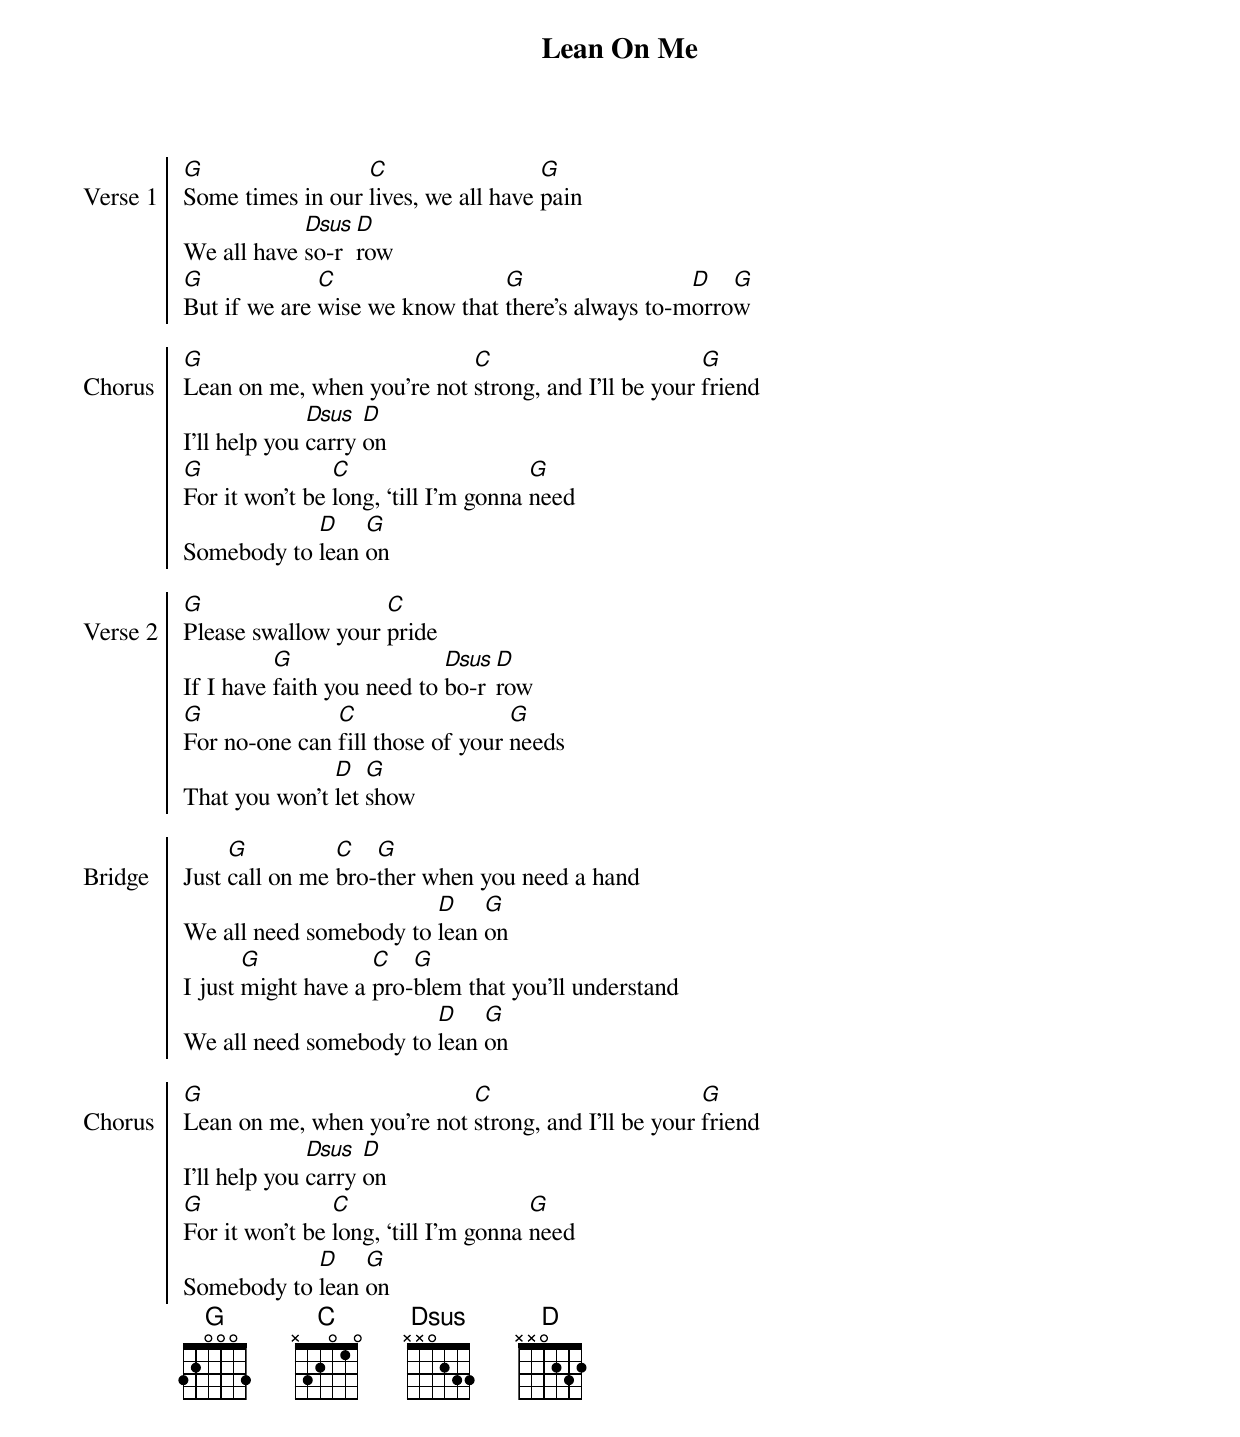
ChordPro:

{title: Lean On Me}
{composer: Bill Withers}
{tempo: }
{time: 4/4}
{transpose: +7}
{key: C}
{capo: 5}

{soc: Verse 1}
[C]Some times in our [F]lives, we all have [C]pain
We all have [Gsus]so-r[G]row
[C]But if we are [F]wise we know that [C]there’s always to-m[G]orro[C]w
{eoc: Verse 1}

{soc: Chorus}
[C]Lean on me, when you’re not [F]strong, and I’ll be your [C]friend
I’ll help you [Gsus]carry [G]on
[C]For it won’t be [F]long, ‘till I’m gonna [C]need
Somebody to [G]lean [C]on
{eoc: Chorus}

{soc: Verse 2}
[C]Please swallow your [F]pride
If I have [C]faith you need to [Gsus]bo-r[G]row
[C]For no-one can [F]fill those of your [C]needs
That you won’t [G]let [C]show
{eoc: Verse 2}

{soc: Bridge}
Just [C]call on me [F]bro-[C]ther when you need a hand
We all need somebody to [G]lean [C]on
I just [C]might have a [F]pro-[C]blem that you’ll understand
We all need somebody to [G]lean [C]on
{eoc: Bridge}

{soc: Chorus}
[C]Lean on me, when you’re not [F]strong, and I’ll be your [C]friend
I’ll help you [Gsus]carry [G]on
[C]For it won’t be [F]long, ‘till I’m gonna [C]need
Somebody to [G]lean [C]on
{eoc: Chorus}
